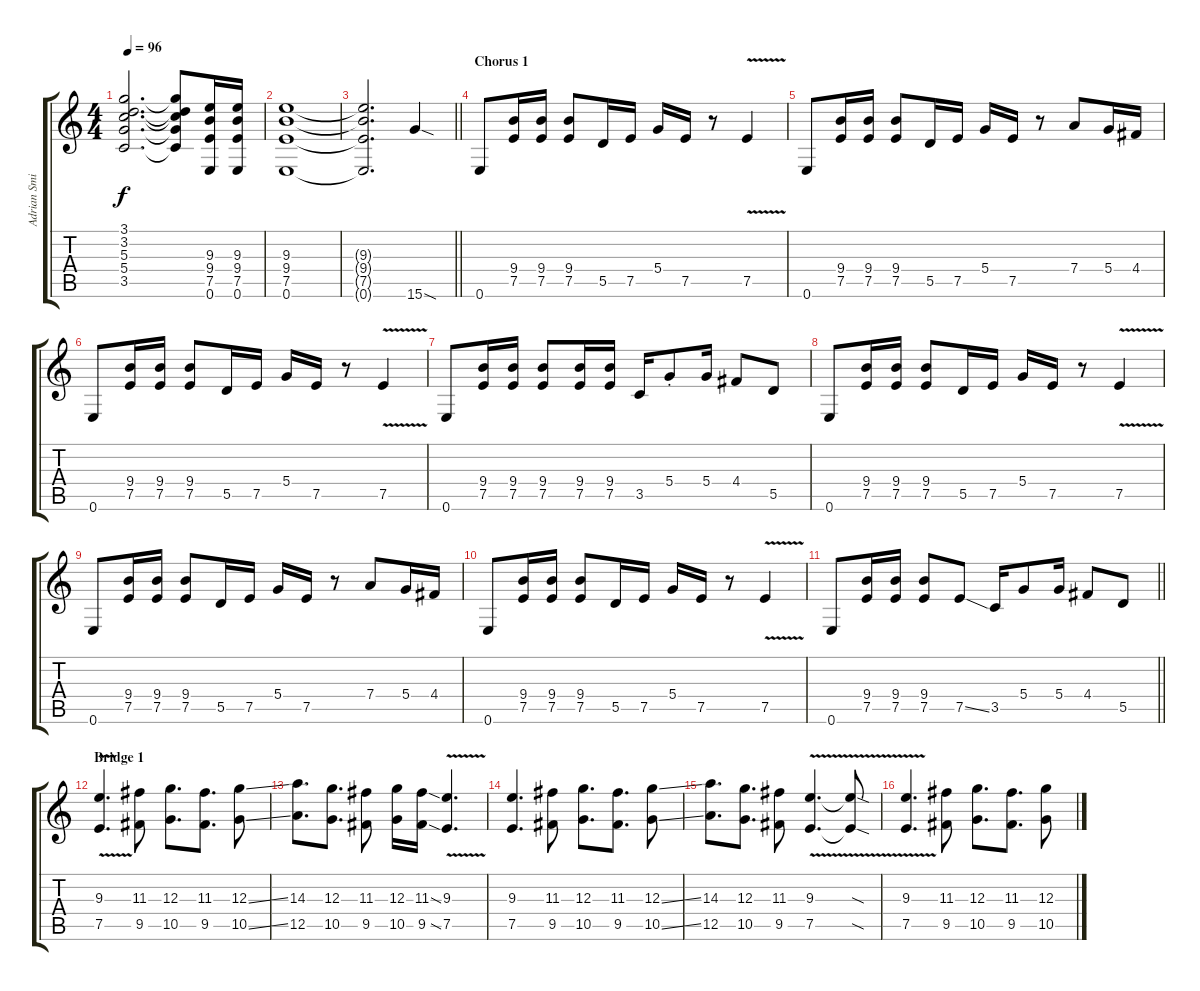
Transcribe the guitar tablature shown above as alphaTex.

\track ("Adrian Smith" "Adrian Smi") {instrument overdrivenguitar}
\staff {score tabs}
\tuning (E4 B3 G3 D3 A2 E2) {hide}
\ts (4 4)
\tempo 96
\clef g2
\ks c
(3.1{t} 3.2{t} 5.3{t} 5.4{t} 3.5{t}).2{d dy f} (3.1{t} 3.2{t} 5.3{t} 5.4{t} 3.5{t}).8 (9.3 9.4 7.5 0.6).16 (9.3 9.4 7.5 0.6).16 |
(9.3 9.4 7.5 0.6).1 |
\barLineRight lightlight
(9.3{t} 9.4{t} 7.5{t} 0.6{t}).2{d} 15.6{sod}.4 |
\section ("" "Chorus 1")
0.6.8 (9.4 7.5).16 (9.4 7.5).16 (9.4 7.5).8 5.5.16 7.5.16 5.4.16 7.5.16 r.8 7.5{v}.4 |
0.6.8 (9.4 7.5).16 (9.4 7.5).16 (9.4 7.5).8 5.5.16 7.5.16 5.4.16 7.5.16 r.8 7.4.8 5.4.16 4.4.16 |
0.6.8 (9.4 7.5).16 (9.4 7.5).16 (9.4 7.5).8 5.5.16 7.5.16 5.4.16 7.5.16 r.8 7.5{v}.4 |
0.6.8 (9.4 7.5).16 (9.4 7.5).16 (9.4 7.5).8 (9.4 7.5).16 (9.4 7.5).16 3.5.16 5.4{st}.8 5.4.16 4.4.8 5.5.8 |
0.6.8 (9.4 7.5).16 (9.4 7.5).16 (9.4 7.5).8 5.5.16 7.5.16 5.4.16 7.5.16 r.8 7.5{v}.4 |
0.6.8 (9.4 7.5).16 (9.4 7.5).16 (9.4 7.5).8 5.5.16 7.5.16 5.4.16 7.5.16 r.8 7.4.8 5.4.16 4.4.16 |
0.6.8 (9.4 7.5).16 (9.4 7.5).16 (9.4 7.5).8 5.5.16 7.5.16 5.4.16 7.5.16 r.8 7.5{v}.4 |
\barLineRight lightlight
0.6.8 (9.4 7.5).16 (9.4 7.5).16 (9.4 7.5).8 7.5{ss}.8 3.5.16 5.4.8 5.4.16 4.4.8 5.5.8 |
\section ("" "Bridge 1")
(9.3{v} 7.5{v}).4{d} (11.3 9.5).8 (12.3 10.5).8{d} (11.3 9.5).8{d} (12.3{ss} 10.5{ss}).8 |
(14.3 12.5).8{d} (12.3 10.5).8{d} (11.3 9.5).8 (12.3 10.5).16 (11.3{ss} 9.5{ss}).16 (9.3{v} 7.5{v}).4{d} |
(9.3 7.5).4{d} (11.3 9.5).8 (12.3 10.5).8{d} (11.3 9.5).8{d} (12.3{ss} 10.5{ss}).8 |
(14.3 12.5).8{d} (12.3 10.5).8{d} (11.3 9.5).8 (9.3{v} 7.5{v}).4{d} (9.3{sod t} 7.5{sod t}).8 |
(9.3{v} 7.5{v}).4{d} (11.3 9.5).8 (12.3 10.5).8{d} (11.3 9.5).8{d} (12.3{ss} 10.5{ss}).8
